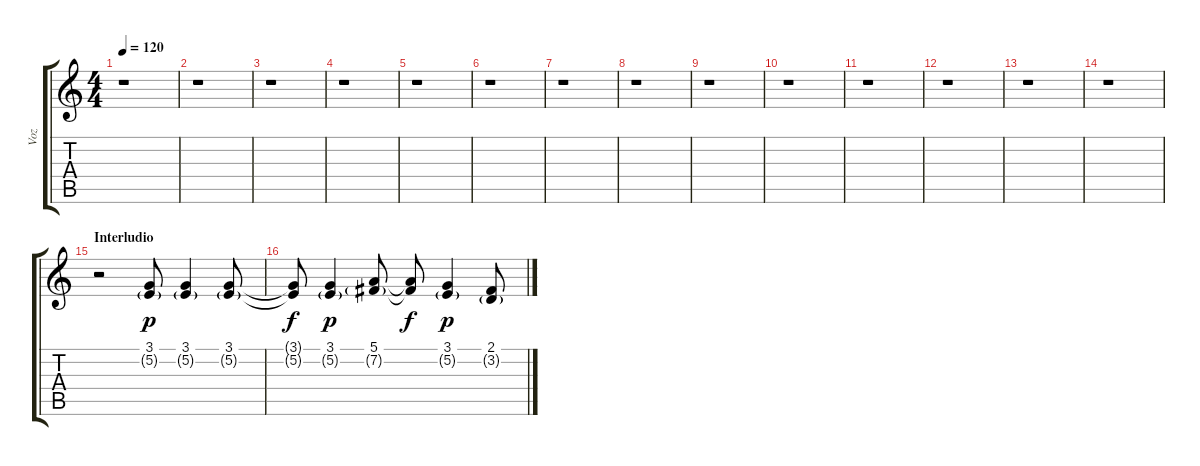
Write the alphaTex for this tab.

\track ("Voz" "Voz") {instrument harmonica}
\staff {score tabs}
\tuning (E4 B3 G3 D3 A2 E2) {hide}
\ts (4 4)
\tempo 120
\clef g2
\ks c
r.1{dy mp} |
r.1 |
r.1 |
r.1 |
r.1 |
r.1 |
r.1 |
r.1 |
r.1 |
r.1 |
r.1 |
r.1 |
r.1 |
r.1 |
\section ("" "Interludio")
r.2 (3.1 5.2{g}).8{dy p} (3.1 5.2{g}).4 (3.1 5.2{g}).8 |
(3.1{t} 5.2{t}).8{dy f} (3.1 5.2{g}).4{dy p} (5.1 7.2{g}).8 (5.1{t} 7.2{t}).8{dy f} (3.1 5.2{g}).4{dy p} (2.1 3.2{g}).8
